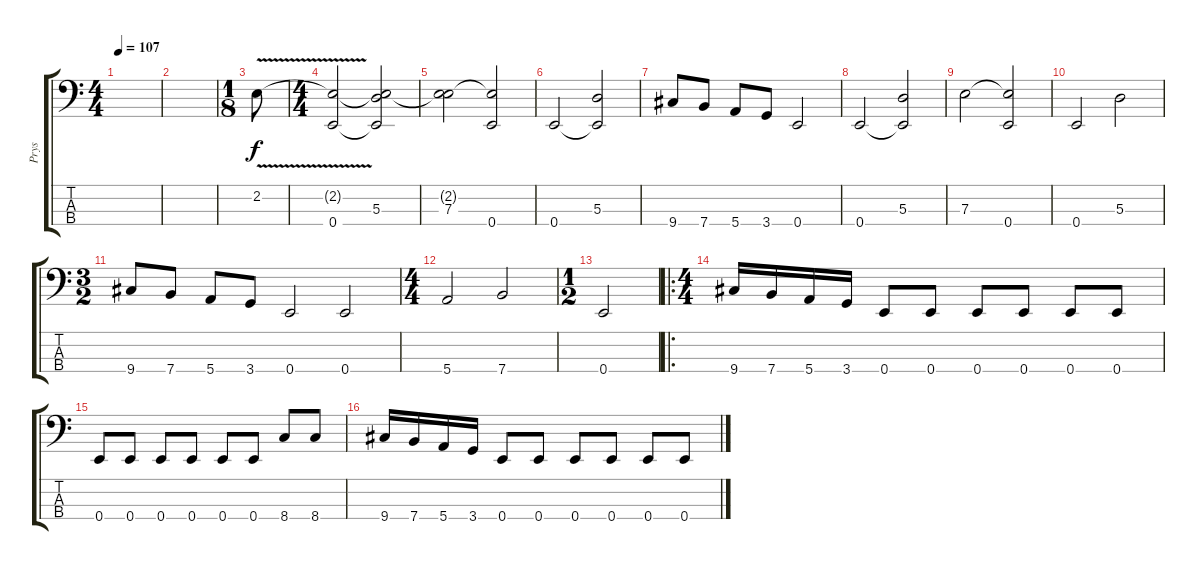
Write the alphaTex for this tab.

\track ("Prys" "Prys") {instrument electricbassfinger}
\staff {score tabs}
\tuning (G2 D2 A1 E1) {hide}
\ts (4 4)
\tempo 107
\clef f4
\ks c
|
|
\ts (1 8)
2.2{v}.8 |
\ts (4 4)
(2.2{t} 0.4).2 (2.2{t} 5.3 0.4{t}).2 |
(2.2{t} 7.3).2 (7.3{t} 0.4).2 |
0.4.2 (5.3 0.4{t}).2 |
9.4.8 7.4.8 5.4.8 3.4.8 0.4.2 |
0.4.2 (5.3 0.4{t}).2 |
7.3.2 (7.3{t} 0.4).2 |
0.4.2 5.3.2 |
\ts (3 2)
9.4.8 7.4.8 5.4.8 3.4.8 0.4.2 0.4.2 |
\ts (4 4)
5.4.2 7.4.2 |
\ts (1 2)
0.4.2 |
\ro
\ts (4 4)
9.4.16 7.4.16 5.4.16 3.4.16 0.4.8 0.4.8 0.4.8 0.4.8 0.4.8 0.4.8 |
0.4.8 0.4.8 0.4.8 0.4.8 0.4.8 0.4.8 8.4.8 8.4.8 |
9.4.16 7.4.16 5.4.16 3.4.16 0.4.8 0.4.8 0.4.8 0.4.8 0.4.8 0.4.8
